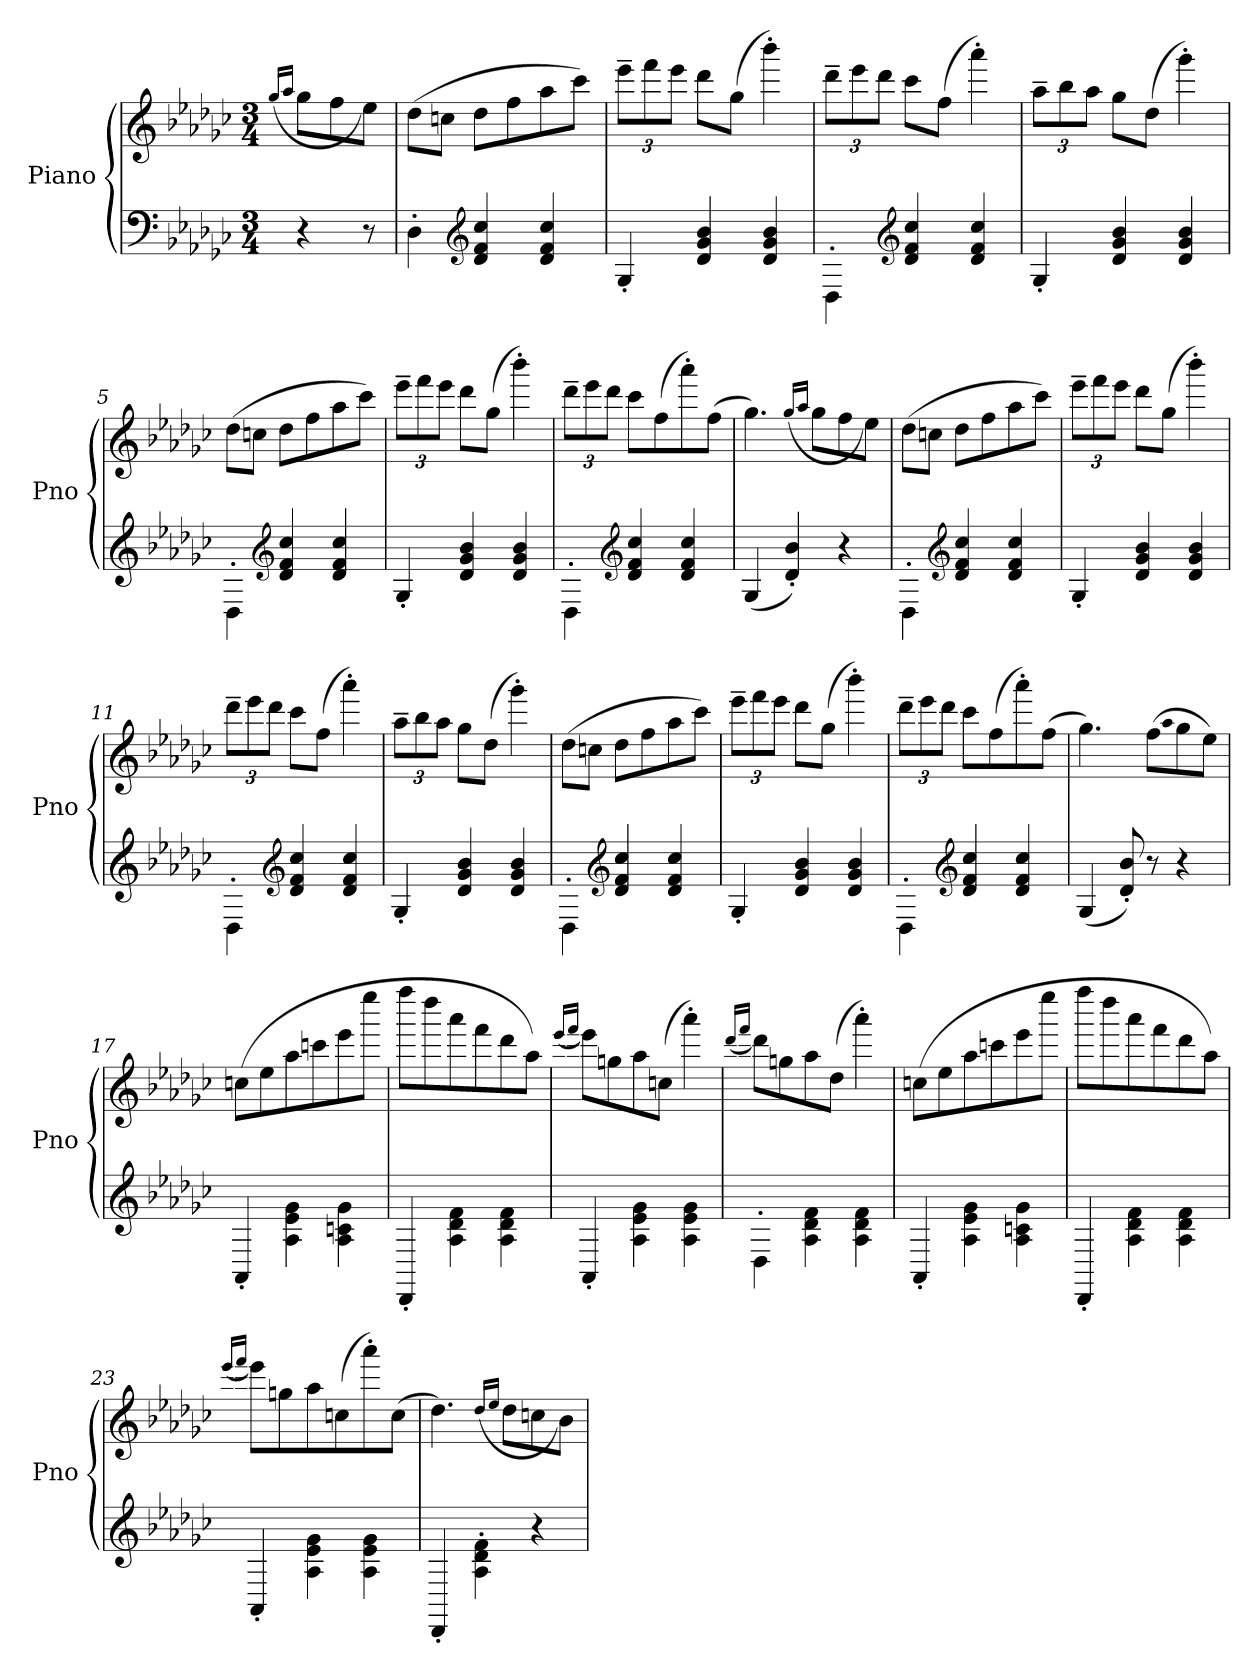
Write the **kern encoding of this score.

**kern	**kern
*part1	*part1
*staff2	*staff1
*I"Piano	*
*I'Pno	*
*clefF4	*clefG2
*k[b-e-a-d-g-c-]	*k[b-e-a-d-g-c-]
*M3/4	*M3/4
=	=
.	(16qgg-/LL
.	16qaa-/JJ
4r	8gg-\L
.	8ff\
8r	8ee-\J)
=1	=1
4D-'\	(8dd-\L
.	8ccn\J
*clefG2	*
4d-/ 4f/ 4cc-/	8dd-\L
.	8ff\
4d-/ 4f/ 4cc-/	8aa-\
.	8ccc-\J)
=2	=2
4G-'/	12eee-~\L
.	12fff\
.	12eee-\J
4d-/ 4g-/ 4b-/	8ddd-\L
.	(8gg-\J
4d-/ 4g-/ 4b-/	4bbb-'\)
=3	=3
4D-'\	12ddd-~\L
.	12eee-\
.	12ddd-\J
*clefG2	*
4d-/ 4f/ 4cc-/	8ccc-\L
.	(8ff\J
4d-/ 4f/ 4cc-/	4aaa-'\)
=4	=4
4G-'/	12aa-~\L
.	12bb-\
.	12aa-\J
4d-/ 4g-/ 4b-/	8gg-\L
.	(8dd-\J
4d-/ 4g-/ 4b-/	4ggg-'\)
=5	=5
4D-'\	(8dd-\L
.	8ccn\J
*clefG2	*
4d-/ 4f/ 4cc-/	8dd-\L
.	8ff\
4d-/ 4f/ 4cc-/	8aa-\
.	8ccc-\J)
=6	=6
4G-'/	12eee-~\L
.	12fff\
.	12eee-\J
4d-/ 4g-/ 4b-/	8ddd-\L
.	(8gg-\J
4d-/ 4g-/ 4b-/	4bbb-'\)
=7	=7
4D-'\	12ddd-~\L
.	12eee-\
.	12ddd-\J
*clefG2	*
4d-/ 4f/ 4cc-/	8ccc-\L
.	(8ff\
4d-/ 4f/ 4cc-/	8aaa-'\)
.	(8ff\J
=8	=8
(4G-/	4.gg-\)
4d-'/ 4b-'/)	.
.	(16qgg-/LL
.	16qaa-/JJ
.	8gg-\L
4r	8ff\
.	8ee-\J)
=9	=9
4D-'\	(8dd-\L
.	8ccn\J
*clefG2	*
4d-/ 4f/ 4cc-/	8dd-\L
.	8ff\
4d-/ 4f/ 4cc-/	8aa-\
.	8ccc-\J)
=10	=10
4G-'/	12eee-~\L
.	12fff\
.	12eee-\J
4d-/ 4g-/ 4b-/	8ddd-\L
.	(8gg-\J
4d-/ 4g-/ 4b-/	4bbb-'\)
=11	=11
4D-'\	12ddd-~\L
.	12eee-\
.	12ddd-\J
*clefG2	*
4d-/ 4f/ 4cc-/	8ccc-\L
.	(8ff\J
4d-/ 4f/ 4cc-/	4aaa-'\)
=12	=12
4G-'/	12aa-~\L
.	12bb-\
.	12aa-\J
4d-/ 4g-/ 4b-/	8gg-\L
.	(8dd-\J
4d-/ 4g-/ 4b-/	4ggg-'\)
=13	=13
4D-'\	(8dd-\L
.	8ccn\J
*clefG2	*
4d-/ 4f/ 4cc-/	8dd-\L
.	8ff\
4d-/ 4f/ 4cc-/	8aa-\
.	8ccc-\J)
=14	=14
4G-'/	12eee-~\L
.	12fff\
.	12eee-\J
4d-/ 4g-/ 4b-/	8ddd-\L
.	(8gg-\J
4d-/ 4g-/ 4b-/	4bbb-'\)
=15	=15
4D-'\	12ddd-~\L
.	12eee-\
.	12ddd-\J
*clefG2	*
4d-/ 4f/ 4cc-/	8ccc-\L
.	(8ff\
4d-/ 4f/ 4cc-/	8aaa-'\)
.	(8ff\J
=16	=16
(4G-/	4.gg-\)
8d-'/ 8b-'/)	.
8r	(8ff\L
.	qaa-
4r	8gg-\
.	8ee-\J)
=17	=17
4AA-'/	(8ccn\L
.	8ee-\
4A-\ 4e-\ 4g-\	8aa-\
.	8cccn\
4A-\ 4cn\ 4g-\	8eee-\
.	8eeee-\J
=18	=18
4DD-'/	8ffff\L
.	8dddd-\
4A-\ 4d-\ 4f\	8aaa-\
.	8fff\
4A-\ 4d-\ 4f\	8ddd-\
.	8aa-\J)
=19	=19
.	(16qeee-/LL
.	16qfff/JJ
4AA-'/	8eee-\L)
.	8ggn\
4A-\ 4e-\ 4g-\	8aa-\
.	(8ccn\J
4A-\ 4e-\ 4g-\	4aaa-'\)
=20	=20
.	(16qddd-/LL
.	16qfff/JJ
4D-'\	8ddd-\L)
.	8ggn\
4A-\ 4d-\ 4f\	8aa-\
.	(8dd-\J
4A-\ 4d-\ 4f\	4aaa-'\)
=21	=21
4AA-'/	(8ccn\L
.	8ee-\
4A-\ 4e-\ 4g-\	8aa-\
.	8cccn\
4A-\ 4cn\ 4g-\	8eee-\
.	8eeee-\J
=22	=22
4DD-'/	8ffff\L
.	8dddd-\
4A-\ 4d-\ 4f\	8aaa-\
.	8fff\
4A-\ 4d-\ 4f\	8ddd-\
.	8aa-\J)
=23	=23
.	(16qeee-/LL
.	16qfff/JJ
4AA-'/	8eee-\L)
.	8ggn\
4A-\ 4e-\ 4g-\	8aa-\
.	(8ccn\
4A-\ 4e-\ 4g-\	8aaa-'\)
.	(8cc\J
=24	=24
4DD-'/	4.dd-\)
4A-'\ 4d-'\ 4f'\	.
.	(16qdd-/LL
.	16qee-/JJ
.	8dd-\L
4r	8ccn\
.	8b-\J)
=	=
*-	*-
